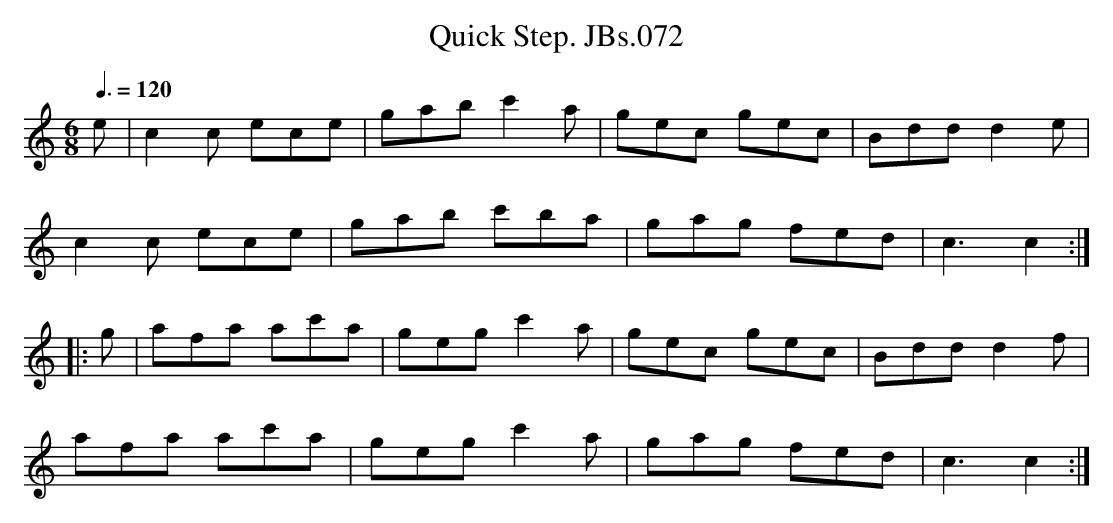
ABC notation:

X:1
T:Quick Step. JBs.072
M:6/8
L:1/8
Q:3/8=120
K:C
e|c2c ece|gab c'2a|gec gec|Bdd d2e|
c2c ece|gab c'ba|gag fed|c3c2:|
|:g|afa ac'a|geg c'2a|gec gec|Bdd d2f|
afa ac'a|geg c'2 a|gag fed|c3c2:|
